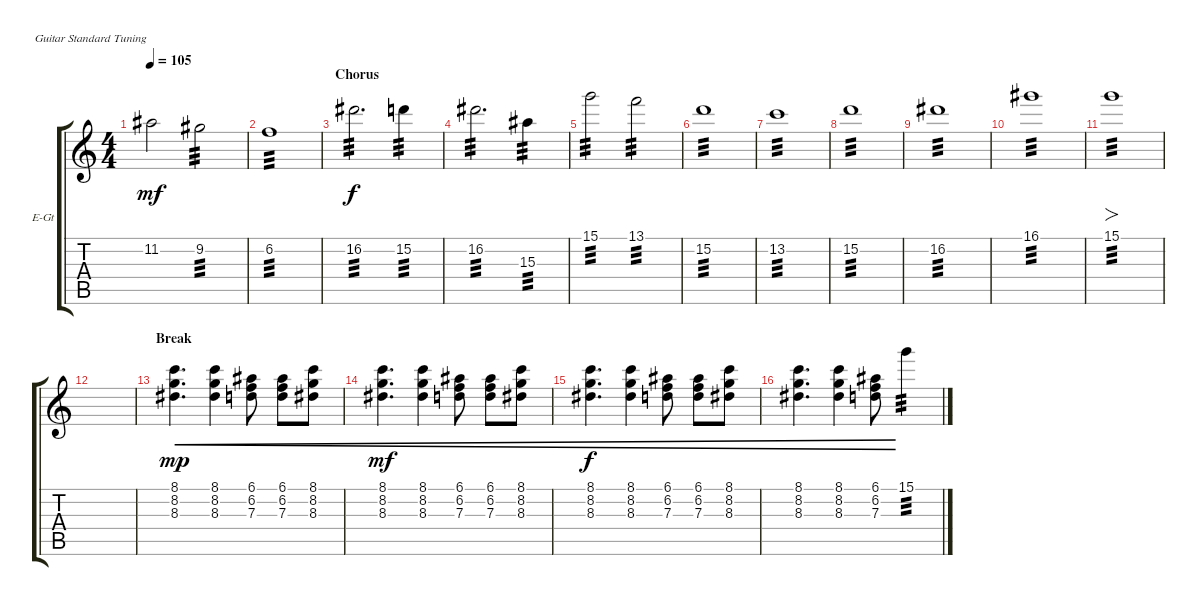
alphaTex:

\bracketExtendMode groupsimilarinstruments
\firstSystemTrackNameOrientation horizontal
\otherSystemsTrackNameOrientation horizontal
\track ("Electric Guitar 1" "E-Gt") {instrument electricguitarclean}
\staff {score tabs}
\tuning (E4 B3 G3 D3 A2 E2)
\ts (4 4)
\tempo 105
\clef g2
\ks c
11.2{t}.2{dy mf} 9.2.2{tp 3} |
6.2.1{tp 3} |
\section ("" "Chorus")
16.2.2{d tp 3 dy f} 15.2.4{tp 3} |
16.2.2{d tp 3} 15.3.4{tp 3} |
15.1.2{tp 3} 13.1.2{tp 3} |
15.2.1{tp 3} |
13.2.1{tp 3} |
15.2.1{tp 3} |
16.2.1{tp 3} |
16.1.1{tp 3} |
15.1.1{fo tp 3} |
|
\section ("" "Break")
(8.1 8.2 8.3).4{d cre dy mp} (8.1 8.2 8.3).4{cre} (6.1 6.2 7.3).8{cre} (6.1 6.2 7.3).8{cre} (8.1 8.2 8.3).8{cre} |
(8.1 8.2 8.3).4{d cre dy mf} (8.1 8.2 8.3).4{cre} (6.1 6.2 7.3).8{cre} (6.1 6.2 7.3).8{cre} (8.1 8.2 8.3).8{cre} |
(8.1 8.2 8.3).4{d cre dy f} (8.1 8.2 8.3).4{cre} (6.1 6.2 7.3).8{cre} (6.1 6.2 7.3).8{cre} (8.1 8.2 8.3).8{cre} |
(8.1 8.2 8.3).4{d cre} (8.1 8.2 8.3).4{cre} (6.1 6.2 7.3).8{cre} 15.1.4{tp 3}
